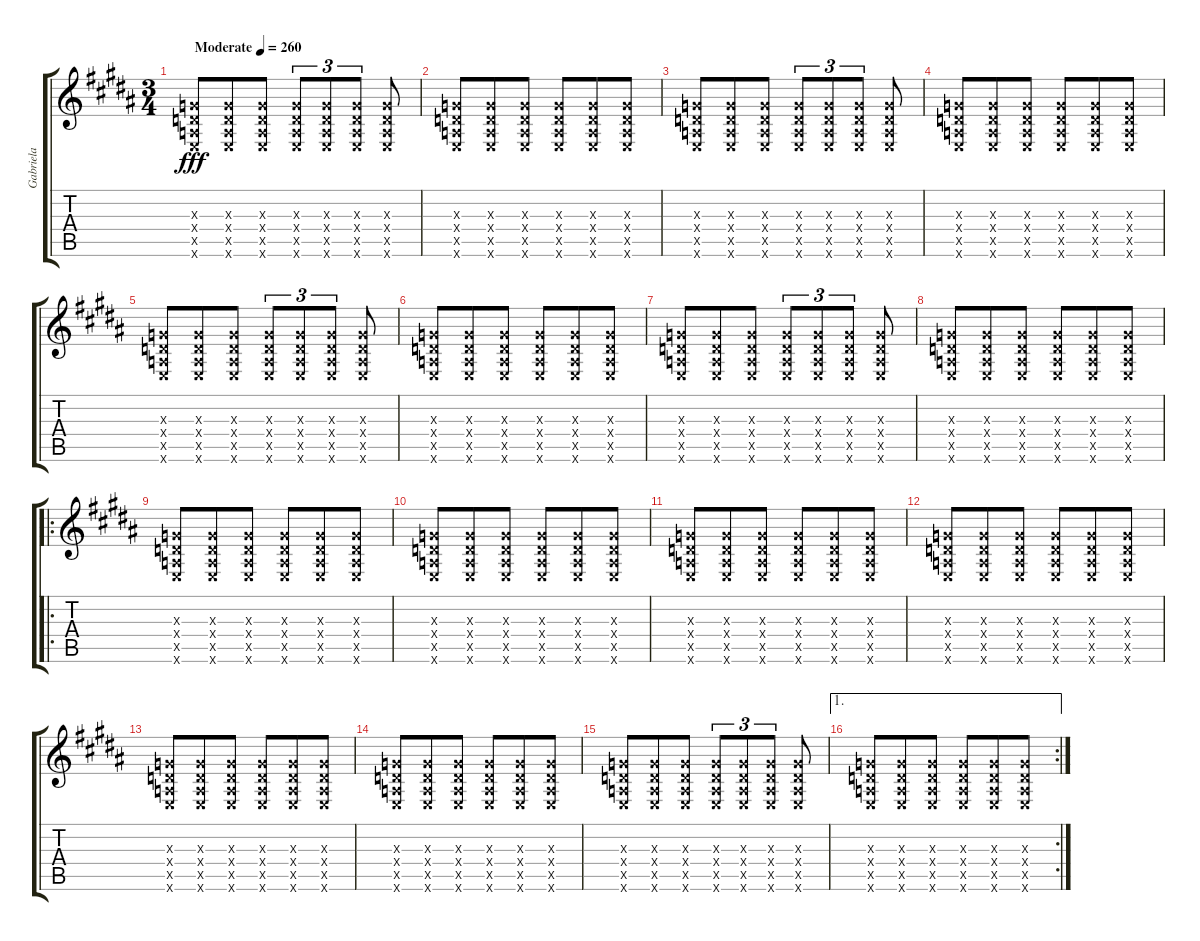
\track ("Gabriela" "Gabriela") {instrument acousticguitarnylon}
\staff {score tabs}
\tuning (E4 B3 G3 D3 A2 E2) {hide}
\ts (3 4)
\tempo (260 "Moderate")
\clef g2
\ks b
(0.3{x} 0.4{x} 0.5{x} 0.6{x}).8{dy fff instrument acousticguitarnylon} (0.3{x} 0.4{x} 0.5{x} 0.6{x}).8{beam merge} (0.3{x} 0.4{x} 0.5{x} 0.6{x}).8{beam split} (0.3{x} 0.4{x} 0.5{x} 0.6{x}).8{tu (3 2)} (0.3{x} 0.4{x} 0.5{x} 0.6{x}).8{tu (3 2) beam merge} (0.3{x} 0.4{x} 0.5{x} 0.6{x}).8{tu (3 2) beam split} (0.3{x} 0.4{x} 0.5{x} 0.6{x}).8 |
(0.3{x} 0.4{x} 0.5{x} 0.6{x}).8 (0.3{x} 0.4{x} 0.5{x} 0.6{x}).8{beam merge} (0.3{x} 0.4{x} 0.5{x} 0.6{x}).8{beam split} (0.3{x} 0.4{x} 0.5{x} 0.6{x}).8{beam merge} (0.3{x} 0.4{x} 0.5{x} 0.6{x}).8{beam merge} (0.3{x} 0.4{x} 0.5{x} 0.6{x}).8 |
(0.3{x} 0.4{x} 0.5{x} 0.6{x}).8 (0.3{x} 0.4{x} 0.5{x} 0.6{x}).8{beam merge} (0.3{x} 0.4{x} 0.5{x} 0.6{x}).8{beam split} (0.3{x} 0.4{x} 0.5{x} 0.6{x}).8{tu (3 2)} (0.3{x} 0.4{x} 0.5{x} 0.6{x}).8{tu (3 2) beam merge} (0.3{x} 0.4{x} 0.5{x} 0.6{x}).8{tu (3 2) beam split} (0.3{x} 0.4{x} 0.5{x} 0.6{x}).8 |
(0.3{x} 0.4{x} 0.5{x} 0.6{x}).8 (0.3{x} 0.4{x} 0.5{x} 0.6{x}).8{beam merge} (0.3{x} 0.4{x} 0.5{x} 0.6{x}).8{beam split} (0.3{x} 0.4{x} 0.5{x} 0.6{x}).8{beam merge} (0.3{x} 0.4{x} 0.5{x} 0.6{x}).8{beam merge} (0.3{x} 0.4{x} 0.5{x} 0.6{x}).8 |
(0.3{x} 0.4{x} 0.5{x} 0.6{x}).8 (0.3{x} 0.4{x} 0.5{x} 0.6{x}).8{beam merge} (0.3{x} 0.4{x} 0.5{x} 0.6{x}).8{beam split} (0.3{x} 0.4{x} 0.5{x} 0.6{x}).8{tu (3 2)} (0.3{x} 0.4{x} 0.5{x} 0.6{x}).8{tu (3 2) beam merge} (0.3{x} 0.4{x} 0.5{x} 0.6{x}).8{tu (3 2) beam split} (0.3{x} 0.4{x} 0.5{x} 0.6{x}).8 |
(0.3{x} 0.4{x} 0.5{x} 0.6{x}).8 (0.3{x} 0.4{x} 0.5{x} 0.6{x}).8{beam merge} (0.3{x} 0.4{x} 0.5{x} 0.6{x}).8{beam split} (0.3{x} 0.4{x} 0.5{x} 0.6{x}).8{beam merge} (0.3{x} 0.4{x} 0.5{x} 0.6{x}).8{beam merge} (0.3{x} 0.4{x} 0.5{x} 0.6{x}).8 |
(0.3{x} 0.4{x} 0.5{x} 0.6{x}).8 (0.3{x} 0.4{x} 0.5{x} 0.6{x}).8{beam merge} (0.3{x} 0.4{x} 0.5{x} 0.6{x}).8{beam split} (0.3{x} 0.4{x} 0.5{x} 0.6{x}).8{tu (3 2)} (0.3{x} 0.4{x} 0.5{x} 0.6{x}).8{tu (3 2) beam merge} (0.3{x} 0.4{x} 0.5{x} 0.6{x}).8{tu (3 2) beam split} (0.3{x} 0.4{x} 0.5{x} 0.6{x}).8 |
(0.3{x} 0.4{x} 0.5{x} 0.6{x}).8 (0.3{x} 0.4{x} 0.5{x} 0.6{x}).8{beam merge} (0.3{x} 0.4{x} 0.5{x} 0.6{x}).8{beam split} (0.3{x} 0.4{x} 0.5{x} 0.6{x}).8{beam merge} (0.3{x} 0.4{x} 0.5{x} 0.6{x}).8{beam merge} (0.3{x} 0.4{x} 0.5{x} 0.6{x}).8 |
\ro
(0.3{x} 0.4{x} 0.5{x} 0.6{x}).8 (0.3{x} 0.4{x} 0.5{x} 0.6{x}).8{beam merge} (0.3{x} 0.4{x} 0.5{x} 0.6{x}).8{beam split} (0.3{x} 0.4{x} 0.5{x} 0.6{x}).8{beam merge} (0.3{x} 0.4{x} 0.5{x} 0.6{x}).8{beam merge} (0.3{x} 0.4{x} 0.5{x} 0.6{x}).8 |
(0.3{x} 0.4{x} 0.5{x} 0.6{x}).8 (0.3{x} 0.4{x} 0.5{x} 0.6{x}).8{beam merge} (0.3{x} 0.4{x} 0.5{x} 0.6{x}).8{beam split} (0.3{x} 0.4{x} 0.5{x} 0.6{x}).8{beam merge} (0.3{x} 0.4{x} 0.5{x} 0.6{x}).8{beam merge} (0.3{x} 0.4{x} 0.5{x} 0.6{x}).8 |
(0.3{x} 0.4{x} 0.5{x} 0.6{x}).8 (0.3{x} 0.4{x} 0.5{x} 0.6{x}).8{beam merge} (0.3{x} 0.4{x} 0.5{x} 0.6{x}).8{beam split} (0.3{x} 0.4{x} 0.5{x} 0.6{x}).8{beam merge} (0.3{x} 0.4{x} 0.5{x} 0.6{x}).8{beam merge} (0.3{x} 0.4{x} 0.5{x} 0.6{x}).8 |
(0.3{x} 0.4{x} 0.5{x} 0.6{x}).8 (0.3{x} 0.4{x} 0.5{x} 0.6{x}).8{beam merge} (0.3{x} 0.4{x} 0.5{x} 0.6{x}).8{beam split} (0.3{x} 0.4{x} 0.5{x} 0.6{x}).8{beam merge} (0.3{x} 0.4{x} 0.5{x} 0.6{x}).8{beam merge} (0.3{x} 0.4{x} 0.5{x} 0.6{x}).8 |
(0.3{x} 0.4{x} 0.5{x} 0.6{x}).8 (0.3{x} 0.4{x} 0.5{x} 0.6{x}).8{beam merge} (0.3{x} 0.4{x} 0.5{x} 0.6{x}).8{beam split} (0.3{x} 0.4{x} 0.5{x} 0.6{x}).8{beam merge} (0.3{x} 0.4{x} 0.5{x} 0.6{x}).8{beam merge} (0.3{x} 0.4{x} 0.5{x} 0.6{x}).8 |
(0.3{x} 0.4{x} 0.5{x} 0.6{x}).8 (0.3{x} 0.4{x} 0.5{x} 0.6{x}).8{beam merge} (0.3{x} 0.4{x} 0.5{x} 0.6{x}).8{beam split} (0.3{x} 0.4{x} 0.5{x} 0.6{x}).8{beam merge} (0.3{x} 0.4{x} 0.5{x} 0.6{x}).8{beam merge} (0.3{x} 0.4{x} 0.5{x} 0.6{x}).8 |
(0.3{x} 0.4{x} 0.5{x} 0.6{x}).8 (0.3{x} 0.4{x} 0.5{x} 0.6{x}).8{beam merge} (0.3{x} 0.4{x} 0.5{x} 0.6{x}).8{beam split} (0.3{x} 0.4{x} 0.5{x} 0.6{x}).8{tu (3 2)} (0.3{x} 0.4{x} 0.5{x} 0.6{x}).8{tu (3 2) beam merge} (0.3{x} 0.4{x} 0.5{x} 0.6{x}).8{tu (3 2) beam split} (0.3{x} 0.4{x} 0.5{x} 0.6{x}).8 |
\ae 1
\rc 2
(0.3{x} 0.4{x} 0.5{x} 0.6{x}).8 (0.3{x} 0.4{x} 0.5{x} 0.6{x}).8{beam merge} (0.3{x} 0.4{x} 0.5{x} 0.6{x}).8{beam split} (0.3{x} 0.4{x} 0.5{x} 0.6{x}).8{beam merge} (0.3{x} 0.4{x} 0.5{x} 0.6{x}).8{beam merge} (0.3{x} 0.4{x} 0.5{x} 0.6{x}).8
